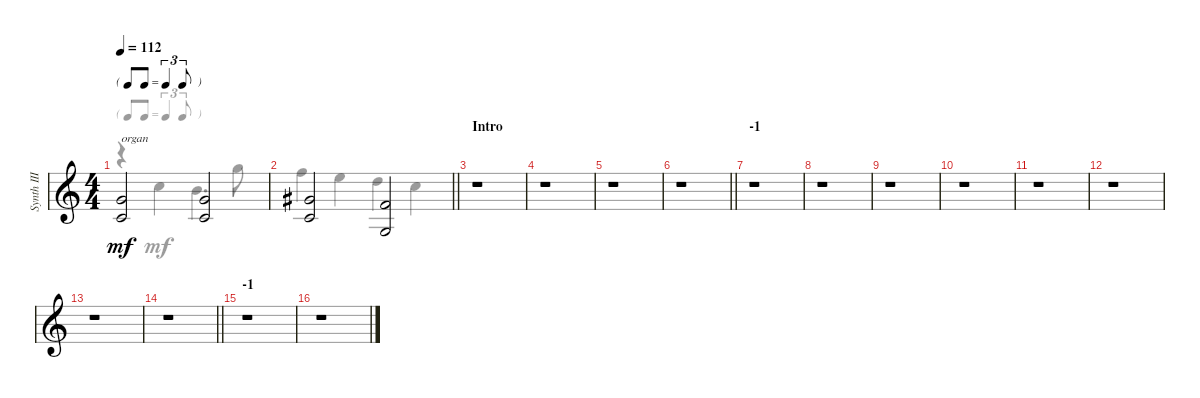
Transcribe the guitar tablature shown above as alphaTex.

\track ("Synth III" "Synth III") {instrument drawbarorgan}
\staff {score}
\tuning (E4 B3 G3 D3 A2 E2 B1) {hide}
\voice
\ts (4 4)
\tf triplet8th
\tempo 112
\clef g2
\ks c
(3.1 1.2).2{txt "organ" dy mf instrument drawbarorgan} (3.1 1.2).2 |
\barLineRight lightlight
(4.1 1.2).2 (1.1 0.3).2 |
\section ("" "Intro")
r.1 |
r.1 |
r.1 |
\barLineRight lightlight
r.1 |
\section ("" "-1")
r.1 |
r.1 |
r.1 |
r.1 |
r.1 |
r.1 |
r.1 |
\barLineRight lightlight
r.1 |
\section ("" "-1")
r.1 |
r.1
\voice
\clef g2
\ottava regular
\simile none
\ks c
r.4{dy mf} 8.1.4 7.1.4{d} 15.1.8 |
\barLineRight lightlight
13.1.4 12.1.4 10.1.4 8.1.4 |
|
|
|
\barLineRight lightlight
|
|
|
|
|
|
|
|
\barLineRight lightlight
|
|
